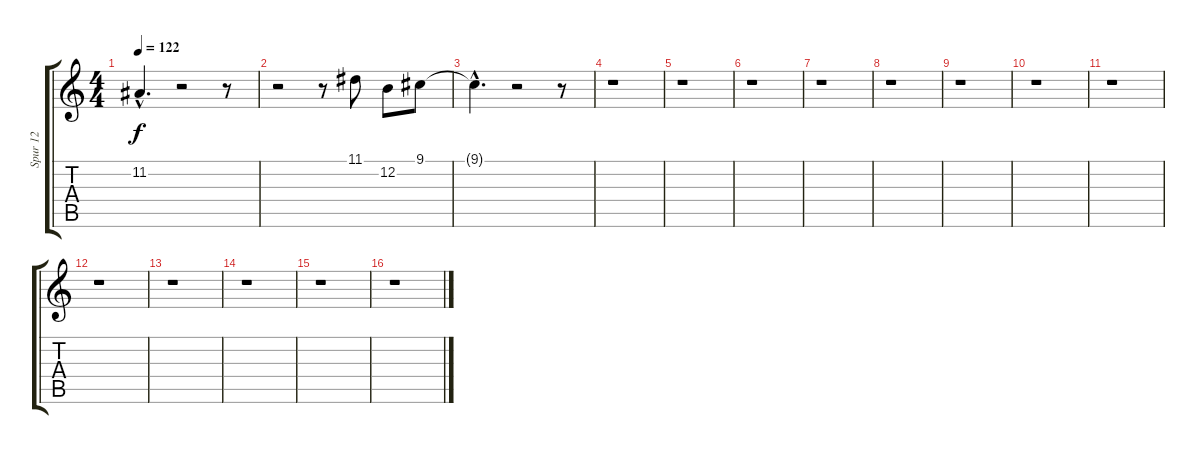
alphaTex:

\track ("Spur 12" "Spur 12") {instrument vibraphone}
\staff {score tabs}
\tuning (E4 B3 G3 D3 A2 E2) {hide}
\ts (4 4)
\tempo 122
\clef g2
\ks c
11.2{hac t}.4{d dy f} r.2 r.8 |
r.2 r.8 11.1.8 12.2.8 9.1.8 |
9.1{hac t}.4{d} r.2 r.8 |
r.1 |
r.1 |
r.1 |
r.1 |
r.1 |
r.1 |
r.1 |
r.1 |
r.1 |
r.1 |
r.1 |
r.1 |
r.1
